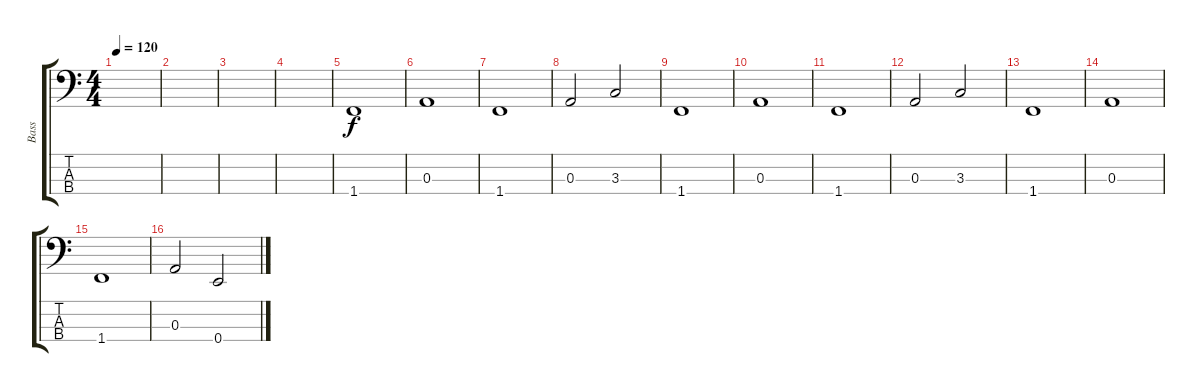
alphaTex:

\track ("Bass" "Bass") {instrument electricbassfinger}
\staff {score tabs}
\tuning (G2 D2 A1 E1) {hide}
\ts (4 4)
\tempo 120
\clef f4
\ks c
|
|
|
|
1.4.1 |
0.3.1 |
1.4.1 |
0.3.2 3.3.2 |
1.4.1 |
0.3.1 |
1.4.1 |
0.3.2 3.3.2 |
1.4.1 |
0.3.1 |
1.4.1 |
0.3.2 0.4.2
